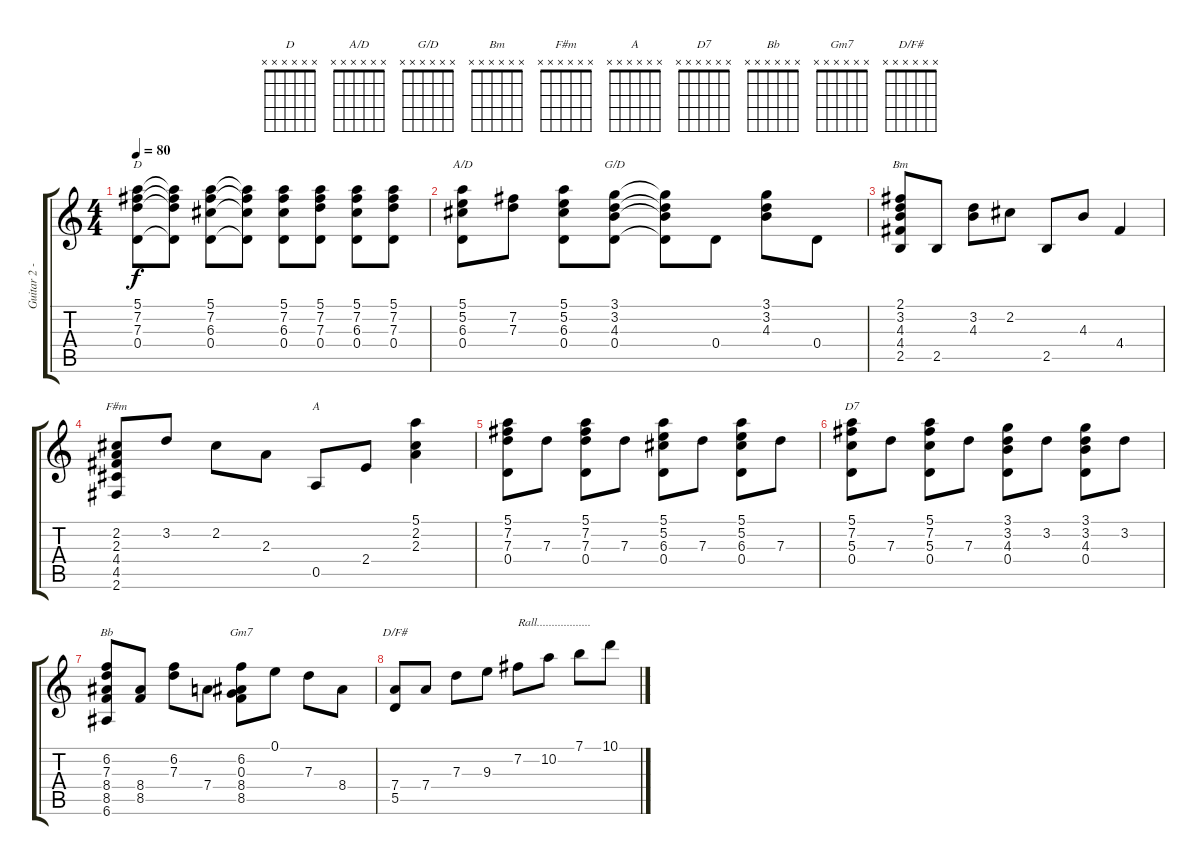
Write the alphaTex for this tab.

\track ("Guitar 2 - 12 String" "Guitar 2 -") {instrument acousticguitarnylon}
\staff {score tabs}
\tuning (E4 B3 G3 D3 A2 E2) {hide}
\chord ("D" x x x x x x)
\chord ("A/D" x x x x x x)
\chord ("G/D" x x x x x x)
\chord ("Bm" x x x x x x)
\chord ("F#m" x x x x x x)
\chord ("A" x x x x x x)
\chord ("D7" x x x x x x)
\chord ("Bb" x x x x x x)
\chord ("Gm7" x x x x x x)
\chord ("D/F#" x x x x x x)
\ts (4 4)
\tempo 80
\clef g2
\ks c
(5.1 7.2 7.3 0.4).8{ch "D" dy f} (5.1{t} 7.2{t} 7.3{t} 0.4{t}).8 (5.1 7.2 6.3 0.4).8 (5.1{t} 7.2{t} 6.3{t} 0.4{t}).8 (5.1 7.2 6.3 0.4).8 (5.1 7.2 7.3 0.4).8 (5.1 7.2 6.3 0.4).8 (5.1 7.2 7.3 0.4).8 |
(5.1 5.2 6.3 0.4).8{ch "A/D"} (7.2 7.3).8 (5.1 5.2 6.3 0.4).8 (3.1 3.2 4.3 0.4).8{ch "G/D"} (3.1{t} 3.2{t} 4.3{t} 0.4{t}).8 0.4.8 (3.1 3.2 4.3).8 0.4.8 |
(2.1 3.2 4.3 4.4 2.5).8{ch "Bm"} 2.5.8 (3.2 4.3).8 2.2.8 2.5.8 4.3.8 4.4.4 |
(2.2 2.3 4.4 4.5 2.6).8{ch "F#m"} 3.2.8 2.2.8 2.3.8 0.5.8{ch "A"} 2.4.8 (5.1 2.2 2.3).4 |
(5.1 7.2 7.3 0.4).8 7.3.8 (5.1 7.2 7.3 0.4).8 7.3.8 (5.1 5.2 6.3 0.4).8 7.3.8 (5.1 5.2 6.3 0.4).8 7.3.8 |
(5.1 7.2 5.3 0.4).8{ch "D7"} 7.3.8 (5.1 7.2 5.3 0.4).8 7.3.8 (3.1 3.2 4.3 0.4).8 3.2.8 (3.1 3.2 4.3 0.4).8 3.2.8 |
(6.2 7.3 8.4 8.5 6.6).8{ch "Bb"} (8.4 8.5).8 (6.2 7.3).8 7.4.8 (6.2 0.3 8.4 8.5).8{ch "Gm7"} 0.1.8 7.3.8 8.4.8 |
(7.4 5.5).8{ch "D/F#"} 7.4.8 7.3.8 9.3.8 7.2.8{txt "Rall.................."} 10.2.8 7.1.8 10.1.8
